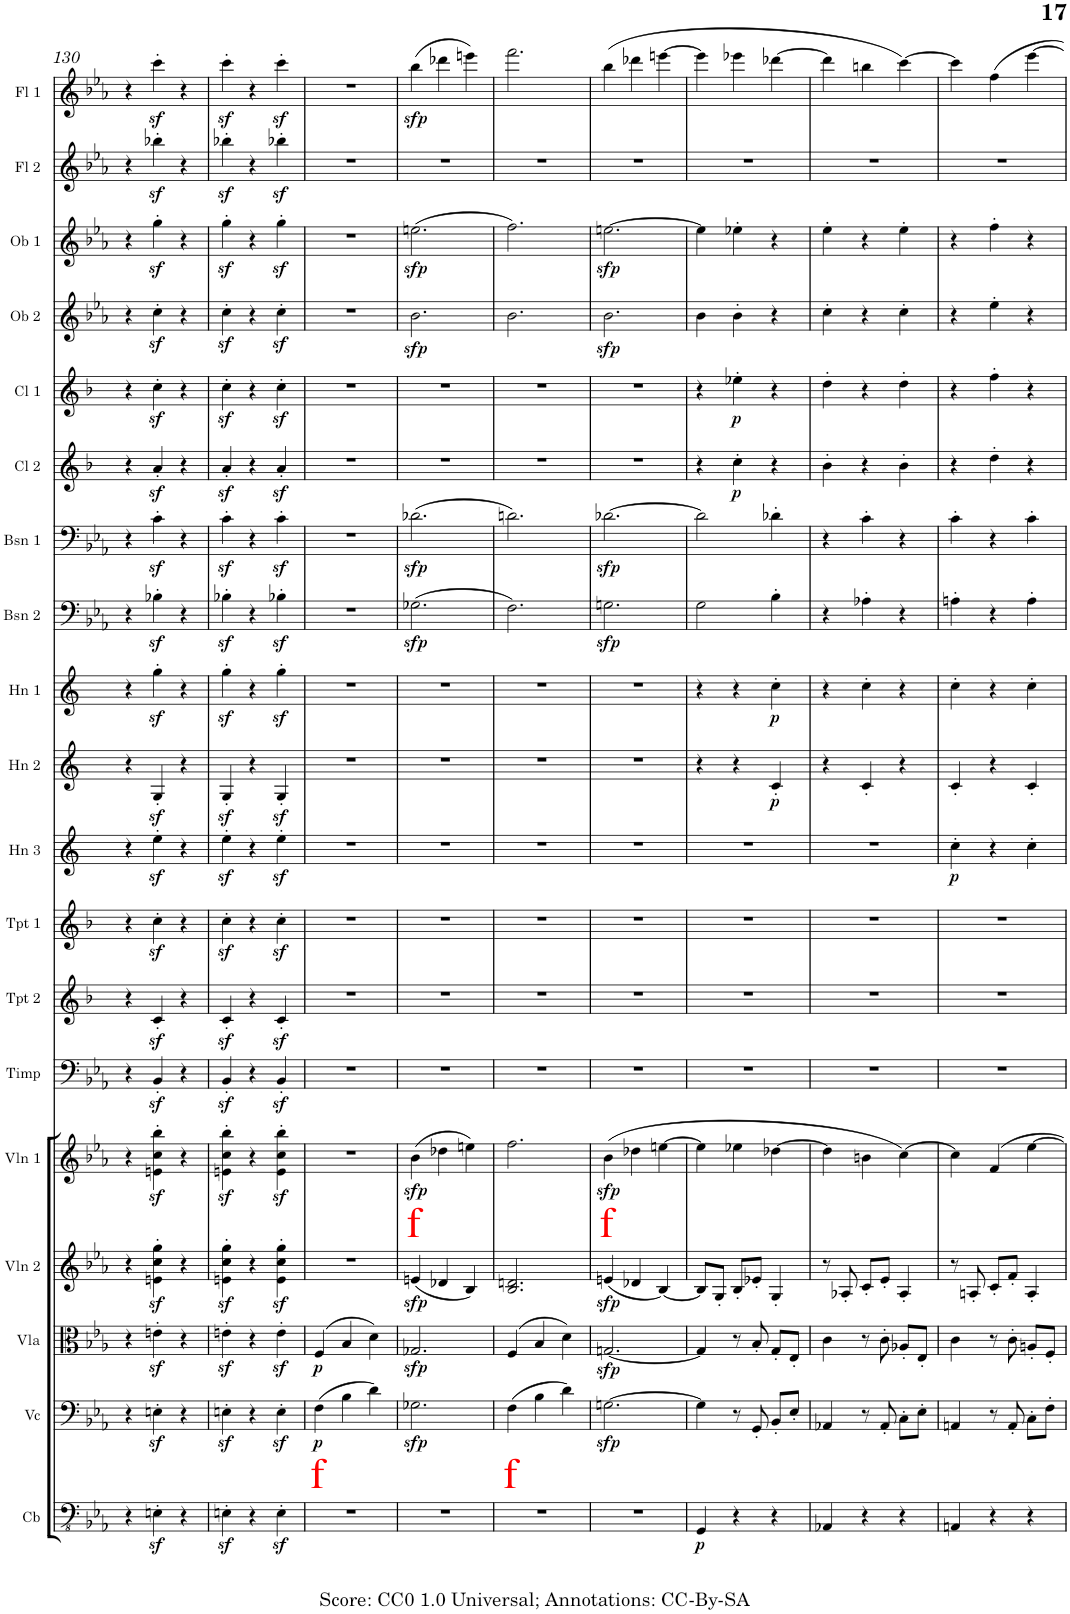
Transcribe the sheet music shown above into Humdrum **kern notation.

**kern	**dynam	**kern	**text	**dynam	**kern	**dynam	**kern	**dynam	**kern	**text	**dynam	**kern	**kern	**kern	**kern	**dynam	**kern	**dynam	**kern	**dynam	**kern	**dynam	**kern	**dynam	**kern	**dynam	**kern	**dynam	**kern	**dynam	**kern	**dynam	**kern	**kern	**dynam
*part19	*part19	*part18	*part18	*part18	*part17	*part17	*part16	*part16	*part15	*part15	*part15	*part14	*part13	*part12	*part11	*part11	*part10	*part10	*part9	*part9	*part8	*part8	*part7	*part7	*part6	*part6	*part5	*part5	*part4	*part4	*part3	*part3	*part2	*part1	*part1
*staff19	*staff19	*staff18	*staff18	*staff18	*staff17	*staff17	*staff16	*staff16	*staff15	*staff15	*staff15	*staff14	*staff13	*staff12	*staff11	*staff11	*staff10	*staff10	*staff9	*staff9	*staff8	*staff8	*staff7	*staff7	*staff6	*staff6	*staff5	*staff5	*staff4	*staff4	*staff3	*staff3	*staff2	*staff1	*staff1
*I"Contrabass	*	*I"Violoncello	*	*	*I"Viola	*	*I"Violin 2	*	*I"Violin 1	*	*	*I"Timpani	*I"Bb Trumpet 2	*I"Bb Trumpet 1	*I"Eb Horn 3	*	*I"Eb Horn 2	*	*I"Eb Horn 1	*	*I"Bassoon 2	*	*I"Bassoon 1	*	*I"Bb Clarinet 2	*	*I"Bb Clarinet 1	*	*I"Oboe 2	*	*I"Oboe 1	*	*I"Flute 2	*I"Flute 1	*
*I'Cb	*	*I'Vc	*	*	*I'Vla	*	*I'Vln 2	*	*I'Vln 1	*	*	*I'Timp	*I'Tpt 2	*I'Tpt 1	*I'Hn 3	*	*I'Hn 2	*	*I'Hn 1	*	*I'Bsn 2	*	*I'Bsn 1	*	*I'Cl 2	*	*I'Cl 1	*	*I'Ob 2	*	*I'Ob 1	*	*I'Fl 2	*I'Fl 1	*
!!LO:PB:g=z
*clefFv4	*	*clefF4	*	*	*clefC3	*	*clefG2	*	*clefG2	*	*	*clefF4	*clefG2	*clefG2	*clefG2	*	*clefG2	*	*clefG2	*	*clefF4	*	*clefF4	*	*clefG2	*	*clefG2	*	*clefG2	*	*clefG2	*	*clefG2	*clefG2	*
*	*	*	*	*	*	*	*	*	*	*	*	*	*Trd1c2	*Trd1c2	*Trd5c9	*	*Trd5c9	*	*Trd5c9	*	*	*	*	*	*Trd1c2	*	*Trd1c2	*	*	*	*	*	*	*	*
*k[b-e-a-]	*	*k[b-e-a-]	*	*	*k[b-e-a-]	*	*k[b-e-a-]	*	*k[b-e-a-]	*	*	*k[b-e-a-]	*k[b-]	*k[b-]	*k[]	*	*k[]	*	*k[]	*	*k[b-e-a-]	*	*k[b-e-a-]	*	*k[b-]	*	*k[b-]	*	*k[b-e-a-]	*	*k[b-e-a-]	*	*k[b-e-a-]	*k[b-e-a-]	*
*M3/4	*	*M3/4	*	*	*M3/4	*	*M3/4	*	*M3/4	*	*	*M3/4	*M3/4	*M3/4	*M3/4	*	*M3/4	*	*M3/4	*	*M3/4	*	*M3/4	*	*M3/4	*	*M3/4	*	*M3/4	*	*M3/4	*	*M3/4	*M3/4	*
=130	=130	=130	=130	=130	=130	=130	=130	=130	=130	=130	=130	=130	=130	=130	=130	=130	=130	=130	=130	=130	=130	=130	=130	=130	=130	=130	=130	=130	=130	=130	=130	=130	=130	=130	=130
4r	.	4r	.	.	4r	.	4r	.	4r	.	.	4r	4r	4r	4r	.	4r	.	4r	.	4r	.	4r	.	4r	.	4r	.	4r	.	4r	.	4r	4r	.
4EEnz<'\	.	4Enz<'\	.	.	4enz<'\	.	4en\z<' 4cc\z<' 4gg\z<'	.	4en\z<' 4cc\z<' 4bb-\z<'	.	.	4BB-z<'/	4cz<'/	4ccz<'\	4eez<'\	.	4Gz<'/	.	4ggz<'\	.	4B-Xz<'\	.	4cz<'\	.	4az<'/	.	4ccz<'\	.	4ccz<'\	.	4ggz<'\	.	4bb-Xz<'\	4cccz<'\	.
4r	.	4r	.	.	4r	.	4r	.	4r	.	.	4r	4r	4r	4r	.	4r	.	4r	.	4r	.	4r	.	4r	.	4r	.	4r	.	4r	.	4r	4r	.
=131	=131	=131	=131	=131	=131	=131	=131	=131	=131	=131	=131	=131	=131	=131	=131	=131	=131	=131	=131	=131	=131	=131	=131	=131	=131	=131	=131	=131	=131	=131	=131	=131	=131	=131	=131
4EEnz<'\	.	4Enz<'\	.	.	4enz<'\	.	4en\z<' 4cc\z<' 4gg\z<'	.	4en\z<' 4cc\z<' 4bb-\z<'	.	.	4BB-z<'/	4cz<'/	4ccz<'\	4eez<'\	.	4Gz<'/	.	4ggz<'\	.	4B-Xz<'\	.	4cz<'\	.	4az<'/	.	4ccz<'\	.	4ccz<'\	.	4ggz<'\	.	4bb-Xz<'\	4cccz<'\	.
4r	.	4r	.	.	4r	.	4r	.	4r	.	.	4r	4r	4r	4r	.	4r	.	4r	.	4r	.	4r	.	4r	.	4r	.	4r	.	4r	.	4r	4r	.
4EEz<'\	.	4Ez<'\	.	.	4ez<'\	.	4e\z<' 4cc\z<' 4gg\z<'	.	4e\z<' 4cc\z<' 4bb-\z<'	.	.	4BB-z<'/	4cz<'/	4ccz<'\	4eez<'\	.	4Gz<'/	.	4ggz<'\	.	4B-Xz<'\	.	4cz<'\	.	4az<'/	.	4ccz<'\	.	4ccz<'\	.	4ggz<'\	.	4bb-Xz<'\	4cccz<'\	.
=132	=132	=132	=132	=132	=132	=132	=132	=132	=132	=132	=132	=132	=132	=132	=132	=132	=132	=132	=132	=132	=132	=132	=132	=132	=132	=132	=132	=132	=132	=132	=132	=132	=132	=132	=132
!	!	!	!LO:LY:b:color=#FF0000	!LO:DY:b	!	!LO:DY:b	!	!	!	!	!	!	!	!	!	!	!	!	!	!	!	!	!	!	!	!	!	!	!	!	!	!	!	!	!
2.r	.	(4F\	f	p	(4F/	p	2.r	.	2.r	.	.	2.r	2.r	2.r	2.r	.	2.r	.	2.r	.	2.r	.	2.r	.	2.r	.	2.r	.	2.r	.	2.r	.	2.r	2.r	.
.	.	4B-\	.	.	4B-/	.	.	.	.	.	.	.	.	.	.	.	.	.	.	.	.	.	.	.	.	.	.	.	.	.	.	.	.	.	.
.	.	4d\)	.	.	4d\)	.	.	.	.	.	.	.	.	.	.	.	.	.	.	.	.	.	.	.	.	.	.	.	.	.	.	.	.	.	.
=133	=133	=133	=133	=133	=133	=133	=133	=133	=133	=133	=133	=133	=133	=133	=133	=133	=133	=133	=133	=133	=133	=133	=133	=133	=133	=133	=133	=133	=133	=133	=133	=133	=133	=133	=133
!	!	!	!	!LO:DY:b	!	!LO:DY:b	!	!LO:DY:b	!	!LO:LY:b:color=#FF0000	!LO:DY:b	!	!	!	!	!	!	!	!	!	!	!LO:DY:b	!	!LO:DY:b	!	!	!	!	!	!LO:DY:b	!	!LO:DY:b	!	!	!LO:DY:b
2.r	.	2.G-X\	.	sfp	2.G-X/	sfp	(4en/	sfp	(4b-\	f	sfp	2.r	2.r	2.r	2.r	.	2.r	.	2.r	.	(2.G-X\	sfp	(2.d-X\	sfp	2.r	.	2.r	.	2.b-\	sfp	(2.een\	sfp	2.r	(4bb-\	sfp
.	.	.	.	.	.	.	4d-X/	.	4dd-X\	.	.	.	.	.	.	.	.	.	.	.	.	.	.	.	.	.	.	.	.	.	.	.	.	4ddd-X\	.
.	.	.	.	.	.	.	4B-/)	.	4een\)	.	.	.	.	.	.	.	.	.	.	.	.	.	.	.	.	.	.	.	.	.	.	.	.	4eeen\)	.
=134	=134	=134	=134	=134	=134	=134	=134	=134	=134	=134	=134	=134	=134	=134	=134	=134	=134	=134	=134	=134	=134	=134	=134	=134	=134	=134	=134	=134	=134	=134	=134	=134	=134	=134	=134
!	!	!	!LO:LY:b:color=#FF0000	!	!	!	!	!	!	!	!	!	!	!	!	!	!	!	!	!	!	!	!	!	!	!	!	!	!	!	!	!	!	!	!
2.r	.	(4F\	f	.	(4F/	.	2.B-/ 2.dn/	.	2.ff\	.	.	2.r	2.r	2.r	2.r	.	2.r	.	2.r	.	2.F\)	.	2.dn\)	.	2.r	.	2.r	.	2.b-\	.	2.ff\)	.	2.r	2.fff\	.
.	.	4B-\	.	.	4B-/	.	.	.	.	.	.	.	.	.	.	.	.	.	.	.	.	.	.	.	.	.	.	.	.	.	.	.	.	.	.
.	.	4d\)	.	.	4d\)	.	.	.	.	.	.	.	.	.	.	.	.	.	.	.	.	.	.	.	.	.	.	.	.	.	.	.	.	.	.
=135	=135	=135	=135	=135	=135	=135	=135	=135	=135	=135	=135	=135	=135	=135	=135	=135	=135	=135	=135	=135	=135	=135	=135	=135	=135	=135	=135	=135	=135	=135	=135	=135	=135	=135	=135
!	!	!	!	!LO:DY:b	!	!LO:DY:b	!	!LO:DY:b	!	!LO:LY:b:color=#FF0000	!LO:DY:b	!	!	!	!	!	!	!	!	!	!	!LO:DY:b	!	!LO:DY:b	!	!	!	!	!	!LO:DY:b	!	!LO:DY:b	!	!	!
2.r	.	[2.Gn\	.	sfp	[2.Gn/	sfp	(4en/	sfp	(4b-\	f	sfp	2.r	2.r	2.r	2.r	.	2.r	.	2.r	.	2.Gn\	sfp	[2.d-X\	sfp	2.r	.	2.r	.	2.b-\	sfp	[2.een\	sfp	2.r	(4bb-\	.
.	.	.	.	.	.	.	4d-X/	.	4dd-X\	.	.	.	.	.	.	.	.	.	.	.	.	.	.	.	.	.	.	.	.	.	.	.	.	4ddd-X\	.
.	.	.	.	.	.	.	[4B-/)	.	[4een\	.	.	.	.	.	.	.	.	.	.	.	.	.	.	.	.	.	.	.	.	.	.	.	.	[4eeen\	.
=136	=136	=136	=136	=136	=136	=136	=136	=136	=136	=136	=136	=136	=136	=136	=136	=136	=136	=136	=136	=136	=136	=136	=136	=136	=136	=136	=136	=136	=136	=136	=136	=136	=136	=136	=136
!	!LO:DY:b	!	!	!	!	!	!	!	!	!	!	!	!	!	!	!	!	!	!	!	!	!	!	!	!	!	!	!	!	!	!	!	!	!	!
4GGG/	p	4G\]	.	.	4G/]	.	8B-/L]	.	4ee\]	.	.	2.r	2.r	2.r	2.r	.	4r	.	4r	.	2G\	.	2d-\]	.	4r	.	4r	.	4b-\	.	4ee\]	.	2.r	4eee\]	.
.	.	.	.	.	.	.	8G'/J	.	.	.	.	.	.	.	.	.	.	.	.	.	.	.	.	.	.	.	.	.	.	.	.	.	.	.	.
!	!	!	!	!	!	!	!	!	!	!	!	!	!	!	!	!	!	!	!	!	!	!	!	!	!	!LO:DY:b	!	!LO:DY:b	!	!	!	!	!	!	!
4r	.	8r	.	.	8r	.	8B-'/L	.	4ee-X\	.	.	.	.	.	.	.	4r	.	4r	.	.	.	.	.	4cc'\	p	4ee-X'\	p	4b-'\	.	4ee-X'\	.	.	4eee-X\	.
.	.	8GG'/	.	.	8B-'/	.	8e-X'/J	.	.	.	.	.	.	.	.	.	.	.	.	.	.	.	.	.	.	.	.	.	.	.	.	.	.	.	.
!	!	!	!	!	!	!	!	!	!	!	!	!	!	!	!	!	!	!LO:DY:b	!	!LO:DY:b	!	!	!	!	!	!	!	!	!	!	!	!	!	!	!
4r	.	8BB-'/L	.	.	8G'/L	.	4G'/	.	[4dd-X\	.	.	.	.	.	.	.	4c'/	p	4cc'\	p	4B-'\	.	4d-X'\	.	4r	.	4r	.	4r	.	4r	.	.	[4ddd-X\	.
.	.	8E-'/J	.	.	8E-'/J	.	.	.	.	.	.	.	.	.	.	.	.	.	.	.	.	.	.	.	.	.	.	.	.	.	.	.	.	.	.
=137	=137	=137	=137	=137	=137	=137	=137	=137	=137	=137	=137	=137	=137	=137	=137	=137	=137	=137	=137	=137	=137	=137	=137	=137	=137	=137	=137	=137	=137	=137	=137	=137	=137	=137	=137
4AAA-X/	.	4AA-X/	.	.	4c\	.	8r	.	4dd-\]	.	.	2.r	2.r	2.r	2.r	.	4r	.	4r	.	4r	.	4r	.	4b-'\	.	4dd'\	.	4cc'\	.	4ee-'\	.	2.r	4ddd-\]	.
.	.	.	.	.	.	.	8A-X'/	.	.	.	.	.	.	.	.	.	.	.	.	.	.	.	.	.	.	.	.	.	.	.	.	.	.	.	.
4r	.	8r	.	.	8r	.	8c'/L	.	4bn\	.	.	.	.	.	.	.	4c'/	.	4cc'\	.	4A-X'\	.	4c'\	.	4r	.	4r	.	4r	.	4r	.	.	4bbn\	.
.	.	8AA-'/	.	.	8c'\	.	8e-'/J	.	.	.	.	.	.	.	.	.	.	.	.	.	.	.	.	.	.	.	.	.	.	.	.	.	.	.	.
4r	.	8C'\L	.	.	8A-X'/L	.	4A-'/	.	[4cc\)	.	.	.	.	.	.	.	4r	.	4r	.	4r	.	4r	.	4b-'\	.	4dd'\	.	4cc'\	.	4ee-'\	.	.	[4ccc\)	.
.	.	8E-'\J	.	.	8E-'/J	.	.	.	.	.	.	.	.	.	.	.	.	.	.	.	.	.	.	.	.	.	.	.	.	.	.	.	.	.	.
=138	=138	=138	=138	=138	=138	=138	=138	=138	=138	=138	=138	=138	=138	=138	=138	=138	=138	=138	=138	=138	=138	=138	=138	=138	=138	=138	=138	=138	=138	=138	=138	=138	=138	=138	=138
!	!	!	!	!	!	!	!	!	!	!	!	!	!	!	!	!LO:DY:b	!	!	!	!	!	!	!	!	!	!	!	!	!	!	!	!	!	!	!
4AAAn/	.	4AAn/	.	.	4c\	.	8r	.	4cc\]	.	.	2.r	2.r	2.r	4cc'\	p	4c'/	.	4cc'\	.	4An'\	.	4c'\	.	4r	.	4r	.	4r	.	4r	.	2.r	4ccc\]	.
.	.	.	.	.	.	.	8An'/	.	.	.	.	.	.	.	.	.	.	.	.	.	.	.	.	.	.	.	.	.	.	.	.	.	.	.	.
4r	.	8r	.	.	8r	.	8c'/L	.	4f/	.	.	.	.	.	4r	.	4r	.	4r	.	4r	.	4r	.	4dd'\	.	4ff'\	.	4ee-'\	.	4ff'\	.	.	4ff\	.
.	.	8AA'/	.	.	8c'\	.	8f'/J	.	.	.	.	.	.	.	.	.	.	.	.	.	.	.	.	.	.	.	.	.	.	.	.	.	.	.	.
4r	.	8C'\L	.	.	8An'/L	.	4A'/	.	[4ee-\	.	.	.	.	.	4cc'\	.	4c'/	.	4cc'\	.	4A'\	.	4c'\	.	4r	.	4r	.	4r	.	4r	.	.	[4eee-\	.
.	.	8F'\J	.	.	8F'/J	.	.	.	.	.	.	.	.	.	.	.	.	.	.	.	.	.	.	.	.	.	.	.	.	.	.	.	.	.	.
=	=	=	=	=	=	=	=	=	=	=	=	=	=	=	=	=	=	=	=	=	=	=	=	=	=	=	=	=	=	=	=	=	=	=	=
*-	*-	*-	*-	*-	*-	*-	*-	*-	*-	*-	*-	*-	*-	*-	*-	*-	*-	*-	*-	*-	*-	*-	*-	*-	*-	*-	*-	*-	*-	*-	*-	*-	*-	*-	*-
